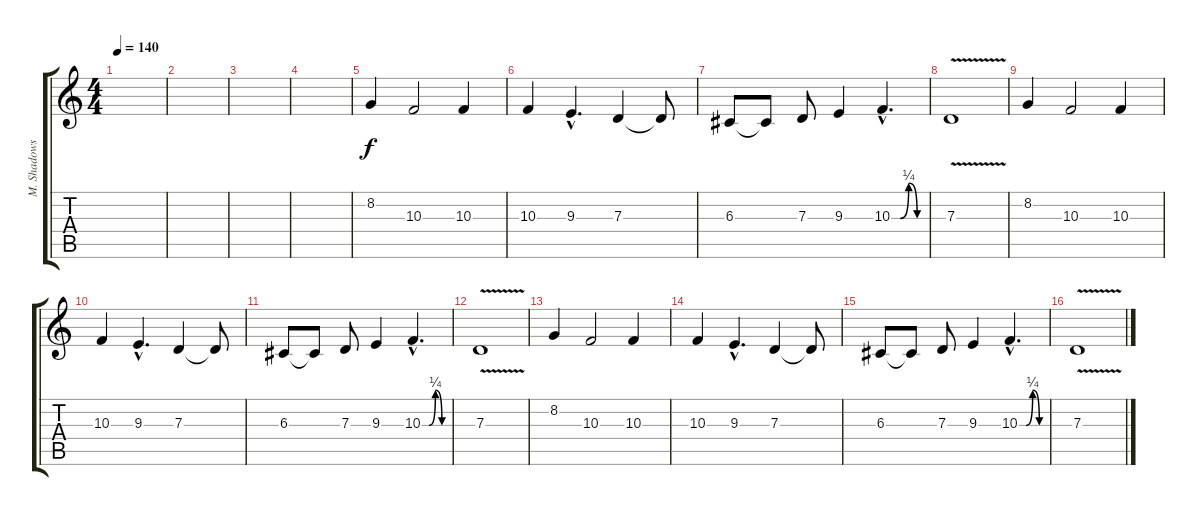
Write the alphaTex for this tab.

\track ("M. Shadows" "M. Shadows") {instrument clarinet}
\staff {score tabs}
\tuning (E4 B3 G3 D3 A2 D2) {hide}
\ts (4 4)
\tempo 140
\clef g2
\ks c
|
|
|
|
8.2.4 10.3.2 10.3.4 |
10.3.4 9.3{hac}.4{d} 7.3.4 7.3{t}.8 |
6.3.8 6.3{t}.8 7.3.8 9.3.4 10.3{be (custom 0 0 15 0 30 1 45 0 60 0) hac}.4{d} |
7.3{v}.1 |
8.2.4 10.3.2 10.3.4 |
10.3.4 9.3{hac}.4{d} 7.3.4 7.3{t}.8 |
6.3.8 6.3{t}.8 7.3.8 9.3.4 10.3{be (custom 0 0 15 0 30 1 45 0 60 0) hac}.4{d} |
7.3{v}.1 |
8.2.4 10.3.2 10.3.4 |
10.3.4 9.3{hac}.4{d} 7.3.4 7.3{t}.8 |
6.3.8 6.3{t}.8 7.3.8 9.3.4 10.3{be (custom 0 0 15 0 30 1 45 0 60 0) hac}.4{d} |
7.3{v}.1
